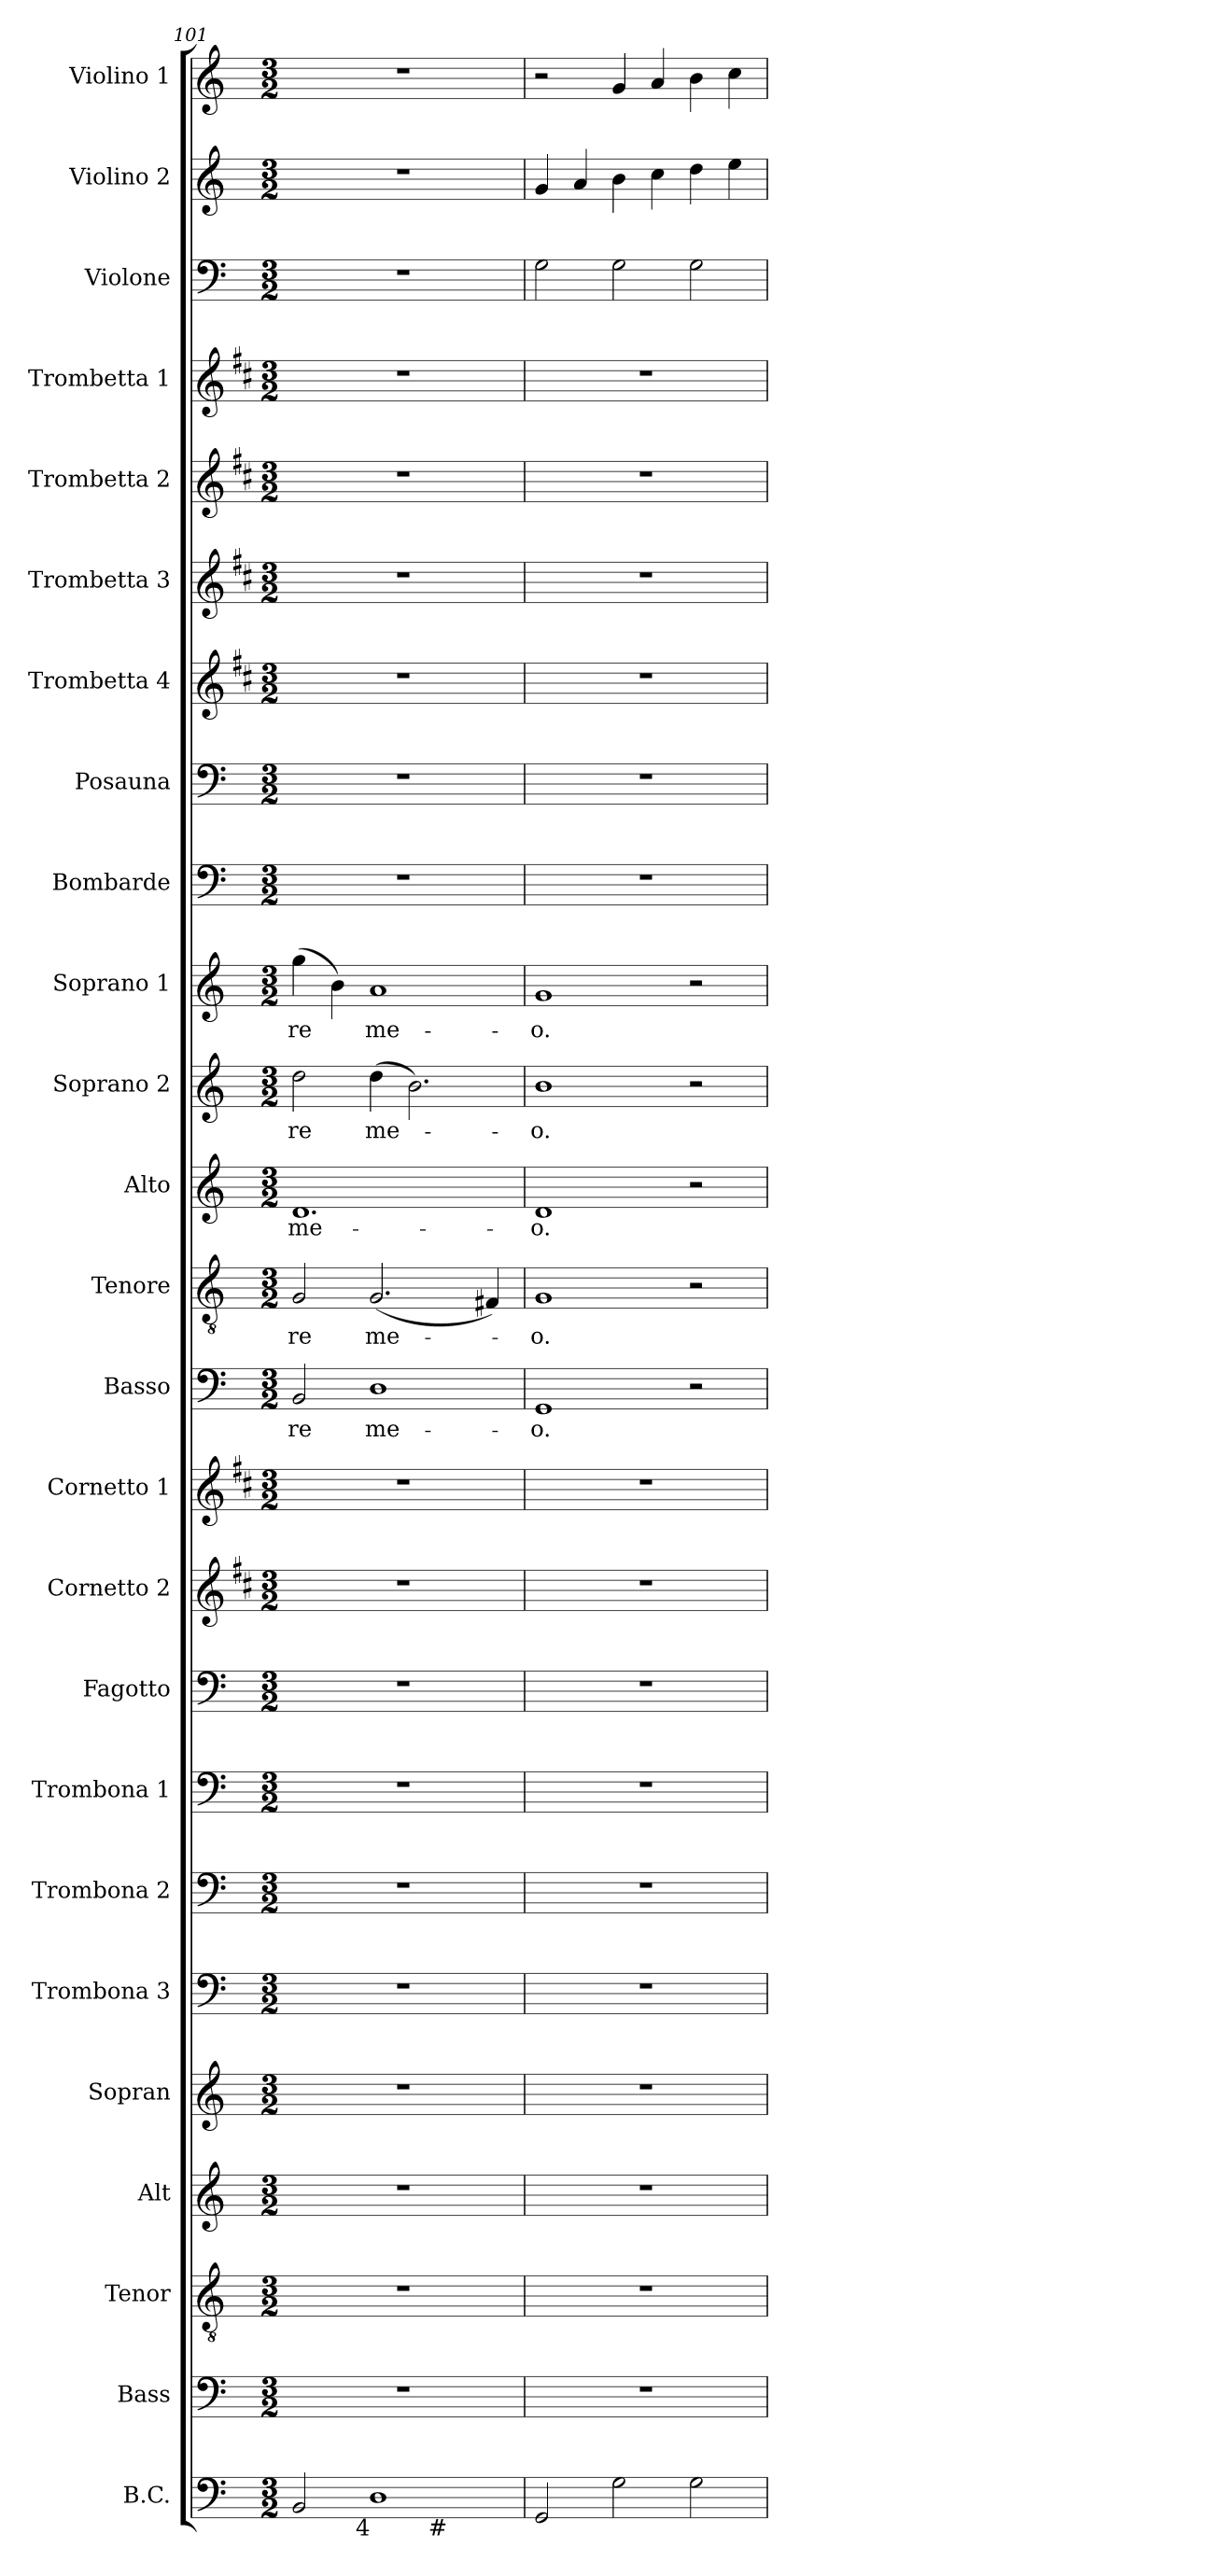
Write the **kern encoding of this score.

**kern	**kern	**kern	**kern	**kern	**kern	**kern	**kern	**kern	**kern	**kern	**kern	**text	**kern	**text	**kern	**text	**kern	**text	**kern	**text	**kern	**kern	**kern	**kern	**kern	**kern	**kern	**kern	**kern
*part25	*part24	*part23	*part22	*part21	*part20	*part19	*part18	*part17	*part16	*part15	*part14	*part14	*part13	*part13	*part12	*part12	*part11	*part11	*part10	*part10	*part9	*part8	*part7	*part6	*part5	*part4	*part3	*part2	*part1
*staff25	*staff24	*staff23	*staff22	*staff21	*staff20	*staff19	*staff18	*staff17	*staff16	*staff15	*staff14	*staff14	*staff13	*staff13	*staff12	*staff12	*staff11	*staff11	*staff10	*staff10	*staff9	*staff8	*staff7	*staff6	*staff5	*staff4	*staff3	*staff2	*staff1
*I"B.C.	*I"Bass	*I"Tenor	*I"Alt	*I"Sopran	*I"Trombona 3	*I"Trombona 2	*I"Trombona 1	*I"Fagotto	*I"Cornetto 2	*I"Cornetto 1	*I"Basso	*	*I"Tenore	*	*I"Alto	*	*I"Soprano 2	*	*I"Soprano 1	*	*I"Bombarde	*I"Posauna	*I"Trombetta 4	*I"Trombetta 3	*I"Trombetta 2	*I"Trombetta 1	*I"Violone	*I"Violino 2	*I"Violino 1
*I'B.C.	*I'B.	*I'T.	*I'A.	*I'S.	*I'Tbn. 2	*I'Tbn. 2	*I'Tbn. 1	*I'Fag.	*I'Cor. 2	*I'Cor. 1	*I'B.	*	*I'T.	*	*I'A.	*	*I'S.	*	*I'S.	*	*	*	*	*	*	*	*	*I'Vl. 2	*I'Vl. 1
!!LO:LB:g=z
*clefF4	*clefF4	*clefGv2	*clefG2	*clefG2	*clefF4	*clefF4	*clefF4	*clefF4	*clefG2	*clefG2	*clefF4	*	*clefGv2	*	*clefG2	*	*clefG2	*	*clefG2	*	*clefF4	*clefF4	*clefG2	*clefG2	*clefG2	*clefG2	*clefF4	*clefG2	*clefG2
*	*	*ITrd7c12	*	*	*	*	*	*	*ITrd1c2	*ITrd1c2	*	*	*ITrd7c12	*	*	*	*	*	*	*	*	*	*ITrd1c2	*ITrd1c2	*ITrd1c2	*ITrd1c2	*	*	*
*k[]	*k[]	*k[]	*k[]	*k[]	*k[]	*k[]	*k[]	*k[]	*k[]	*k[]	*k[]	*	*k[]	*	*k[]	*	*k[]	*	*k[]	*	*k[]	*k[]	*k[]	*k[]	*k[]	*k[]	*k[]	*k[]	*k[]
*C:	*C:	*C:	*C:	*C:	*C:	*C:	*C:	*C:	*C:	*C:	*C:	*	*C:	*	*C:	*	*C:	*	*C:	*	*C:	*C:	*C:	*C:	*C:	*C:	*C:	*C:	*C:
*M3/2	*M3/2	*M3/2	*M3/2	*M3/2	*M3/2	*M3/2	*M3/2	*M3/2	*M3/2	*M3/2	*M3/2	*	*M3/2	*	*M3/2	*	*M3/2	*	*M3/2	*	*M3/2	*M3/2	*M3/2	*M3/2	*M3/2	*M3/2	*M3/2	*M3/2	*M3/2
=101	=101	=101	=101	=101	=101	=101	=101	=101	=101	=101	=101	=101	=101	=101	=101	=101	=101	=101	=101	=101	=101	=101	=101	=101	=101	=101	=101	=101	=101
!	!LO:N:vis=1	!LO:N:vis=1	!LO:N:vis=1	!LO:N:vis=1	!LO:N:vis=1	!LO:N:vis=1	!LO:N:vis=1	!LO:N:vis=1	!LO:N:vis=1	!LO:N:vis=1	!	!	!	!	!	!	!	!	!	!	!	!	!	!	!	!	!	!	!
!	!	!	!	!	!	!	!	!	!	!	!	!LO:LY:b:color=#000000	!	!	!	!	!	!	!	!	!	!	!	!	!	!	!	!	!
!	!	!	!	!	!	!	!	!	!	!	!	!	!	!LO:LY:b:color=#000000	!	!	!	!	!	!	!	!	!	!	!	!	!	!	!
!	!	!	!	!	!	!	!	!	!	!	!	!	!	!	!	!LO:LY:b:color=#000000	!	!	!	!	!	!	!	!	!	!	!	!	!
!	!	!	!	!	!	!	!	!	!	!	!	!	!	!	!	!	!	!LO:LY:b:color=#000000	!	!	!	!	!	!	!	!	!	!	!
!LO:TX:b:rj:t=6	!	!	!	!	!	!	!	!	!	!	!	!	!	!	!	!	!	!	!	!	!	!	!	!	!	!	!	!	!
!	!	!	!	!	!	!	!	!	!	!	!	!	!	!	!	!	!	!	!	!LO:LY:b:color=#000000	!LO:N:vis=1	!LO:N:vis=1	!LO:N:vis=1	!LO:N:vis=1	!LO:N:vis=1	!LO:N:vis=1	!LO:N:vis=1	!LO:N:vis=1	!LO:N:vis=1
*^	*	*	*	*	*	*	*	*	*	*	*	*	*	*	*	*	*	*	*	*	*	*	*	*	*	*	*	*	*
2BBi/	1ryy	1.r	1.r	1.r	1.r	1.r	1.r	1.r	1.r	1.r	1.r	2BBi/	-re	2GGi/	-re	1.di	me-	2ddi\	-re	(4ggi\	-re	1.r	1.r	1.r	1.r	1.r	1.r	1.r	1.r	1.r
.	.	.	.	.	.	.	.	.	.	.	.	.	.	.	.	.	.	.	.	4bi\)	.	.	.	.	.	.	.	.	.	.
!	!	!	!	!	!	!	!	!	!	!	!	!	!LO:LY:b:color=#000000	!	!	!	!	!	!	!	!	!	!	!	!	!	!	!	!	!
!	!	!	!	!	!	!	!	!	!	!	!	!	!	!	!LO:LY:b:color=#000000	!	!	!	!	!	!	!	!	!	!	!	!	!	!	!
!	!	!	!	!	!	!	!	!	!	!	!	!	!	!	!	!	!	!	!LO:LY:b:color=#000000	!	!	!	!	!	!	!	!	!	!	!
!LO:TX:b:rj:t=4	!	!	!	!	!	!	!	!	!	!	!	!	!	!	!	!	!	!	!	!	!	!	!	!	!	!	!	!	!	!
!	!	!	!	!	!	!	!	!	!	!	!	!	!	!	!	!	!	!	!	!	!LO:LY:b:color=#000000	!	!	!	!	!	!	!	!	!
1Di	.	.	.	.	.	.	.	.	.	.	.	1Di	me-	(2.GGi/	me-	.	.	(4ddi\	me-	1ai	me-	.	.	.	.	.	.	.	.	.
.	.	.	.	.	.	.	.	.	.	.	.	.	.	.	.	.	.	2.bi\)	.	.	.	.	.	.	.	.	.	.	.	.
!	!LO:TX:b:rj:t=#	!	!	!	!	!	!	!	!	!	!	!	!	!	!	!	!	!	!	!	!	!	!	!	!	!	!	!	!	!
.	2ryy	.	.	.	.	.	.	.	.	.	.	.	.	.	.	.	.	.	.	.	.	.	.	.	.	.	.	.	.	.
.	.	.	.	.	.	.	.	.	.	.	.	.	.	4FF#Xi/)	.	.	.	.	.	.	.	.	.	.	.	.	.	.	.	.
=102	=102	=102	=102	=102	=102	=102	=102	=102	=102	=102	=102	=102	=102	=102	=102	=102	=102	=102	=102	=102	=102	=102	=102	=102	=102	=102	=102	=102	=102	=102
!	!	!LO:N:vis=1	!LO:N:vis=1	!LO:N:vis=1	!LO:N:vis=1	!LO:N:vis=1	!LO:N:vis=1	!LO:N:vis=1	!LO:N:vis=1	!LO:N:vis=1	!LO:N:vis=1	!	!	!	!	!	!	!	!	!	!	!	!	!	!	!	!	!	!	!
*v	*v	*	*	*	*	*	*	*	*	*	*	*	*	*	*	*	*	*	*	*	*	*	*	*	*	*	*	*	*	*
*^	*	*	*	*	*	*	*	*	*	*	*	*	*	*	*	*	*	*	*	*	*	*	*	*	*	*	*	*	*
!	!	!	!	!	!	!	!	!	!	!	!	!	!LO:LY:b:color=#000000	!	!	!	!	!	!	!	!	!	!	!	!	!	!	!	!	!
*v	*v	*	*	*	*	*	*	*	*	*	*	*	*	*	*	*	*	*	*	*	*	*	*	*	*	*	*	*	*	*
*^	*	*	*	*	*	*	*	*	*	*	*	*	*	*	*	*	*	*	*	*	*	*	*	*	*	*	*	*	*
!	!	!	!	!	!	!	!	!	!	!	!	!	!	!	!LO:LY:b:color=#000000	!	!	!	!	!	!	!	!	!	!	!	!	!	!	!
*v	*v	*	*	*	*	*	*	*	*	*	*	*	*	*	*	*	*	*	*	*	*	*	*	*	*	*	*	*	*	*
*^	*	*	*	*	*	*	*	*	*	*	*	*	*	*	*	*	*	*	*	*	*	*	*	*	*	*	*	*	*
!	!	!	!	!	!	!	!	!	!	!	!	!	!	!	!	!	!LO:LY:b:color=#000000	!	!	!	!	!	!	!	!	!	!	!	!	!
*v	*v	*	*	*	*	*	*	*	*	*	*	*	*	*	*	*	*	*	*	*	*	*	*	*	*	*	*	*	*	*
*^	*	*	*	*	*	*	*	*	*	*	*	*	*	*	*	*	*	*	*	*	*	*	*	*	*	*	*	*	*
!	!	!	!	!	!	!	!	!	!	!	!	!	!	!	!	!	!	!	!LO:LY:b:color=#000000	!	!	!	!	!	!	!	!	!	!	!
*v	*v	*	*	*	*	*	*	*	*	*	*	*	*	*	*	*	*	*	*	*	*	*	*	*	*	*	*	*	*	*
*^	*	*	*	*	*	*	*	*	*	*	*	*	*	*	*	*	*	*	*	*	*	*	*	*	*	*	*	*	*
!	!	!	!	!	!	!	!	!	!	!	!	!	!	!	!	!	!	!	!	!	!LO:LY:b:color=#000000	!LO:N:vis=1	!LO:N:vis=1	!LO:N:vis=1	!LO:N:vis=1	!LO:N:vis=1	!LO:N:vis=1	!	!	!
*v	*v	*	*	*	*	*	*	*	*	*	*	*	*	*	*	*	*	*	*	*	*	*	*	*	*	*	*	*	*	*
2GGi/	1.r	1.r	1.r	1.r	1.r	1.r	1.r	1.r	1.r	1.r	1GGi	-o.	1GGi	-o.	1di	-o.	1bi	-o.	1gi	-o.	1.r	1.r	1.r	1.r	1.r	1.r	2Gi\	4gi/	2r
.	.	.	.	.	.	.	.	.	.	.	.	.	.	.	.	.	.	.	.	.	.	.	.	.	.	.	.	4ai/	.
2Gi\	.	.	.	.	.	.	.	.	.	.	.	.	.	.	.	.	.	.	.	.	.	.	.	.	.	.	2Gi\	4bi\	4gi/
.	.	.	.	.	.	.	.	.	.	.	.	.	.	.	.	.	.	.	.	.	.	.	.	.	.	.	.	4cci\	4ai/
2Gi\	.	.	.	.	.	.	.	.	.	.	2r	.	2r	.	2r	.	2r	.	2r	.	.	.	.	.	.	.	2Gi\	4ddi\	4bi\
.	.	.	.	.	.	.	.	.	.	.	.	.	.	.	.	.	.	.	.	.	.	.	.	.	.	.	.	4eei\	4cci\
=	=	=	=	=	=	=	=	=	=	=	=	=	=	=	=	=	=	=	=	=	=	=	=	=	=	=	=	=	=
*-	*-	*-	*-	*-	*-	*-	*-	*-	*-	*-	*-	*-	*-	*-	*-	*-	*-	*-	*-	*-	*-	*-	*-	*-	*-	*-	*-	*-	*-
